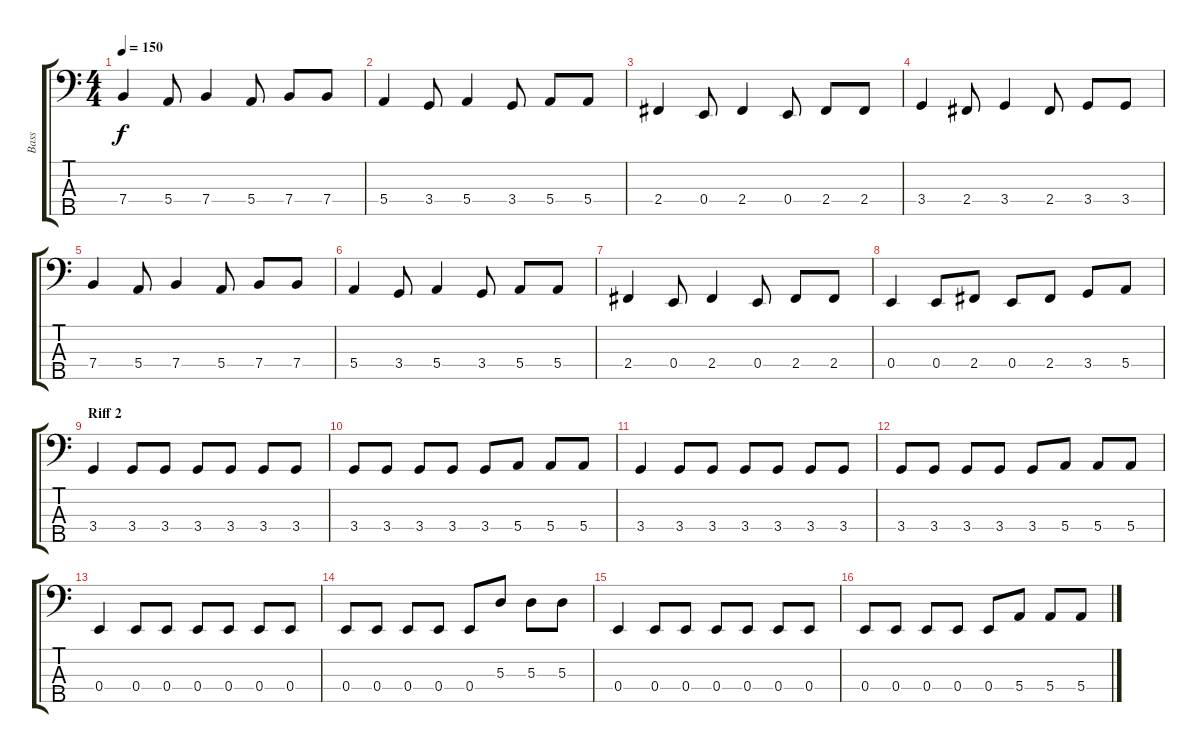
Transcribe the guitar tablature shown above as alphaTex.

\track ("Bass" "Bass") {instrument electricbassfinger}
\staff {score tabs}
\tuning (G2 D2 A1 E1 B0) {hide}
\ts (4 4)
\tempo 150
\clef f4
\ks c
7.4.4{dy f} 5.4.8 7.4.4 5.4.8 7.4.8 7.4.8 |
5.4.4 3.4.8 5.4.4 3.4.8 5.4.8 5.4.8 |
2.4.4 0.4.8 2.4.4 0.4.8 2.4.8 2.4.8 |
3.4.4 2.4.8 3.4.4 2.4.8 3.4.8 3.4.8 |
7.4.4 5.4.8 7.4.4 5.4.8 7.4.8 7.4.8 |
5.4.4 3.4.8 5.4.4 3.4.8 5.4.8 5.4.8 |
2.4.4 0.4.8 2.4.4 0.4.8 2.4.8 2.4.8 |
0.4.4 0.4.8 2.4.8 0.4.8 2.4.8 3.4.8 5.4.8 |
\section ("" "Riff 2")
3.4.4 3.4.8 3.4.8 3.4.8 3.4.8 3.4.8 3.4.8 |
3.4.8 3.4.8 3.4.8 3.4.8 3.4.8 5.4.8 5.4.8 5.4.8 |
3.4.4 3.4.8 3.4.8 3.4.8 3.4.8 3.4.8 3.4.8 |
3.4.8 3.4.8 3.4.8 3.4.8 3.4.8 5.4.8 5.4.8 5.4.8 |
0.4.4 0.4.8 0.4.8 0.4.8 0.4.8 0.4.8 0.4.8 |
0.4.8 0.4.8 0.4.8 0.4.8 0.4.8 5.3.8 5.3.8 5.3.8 |
0.4.4 0.4.8 0.4.8 0.4.8 0.4.8 0.4.8 0.4.8 |
0.4.8 0.4.8 0.4.8 0.4.8 0.4.8 5.4.8 5.4.8 5.4.8
